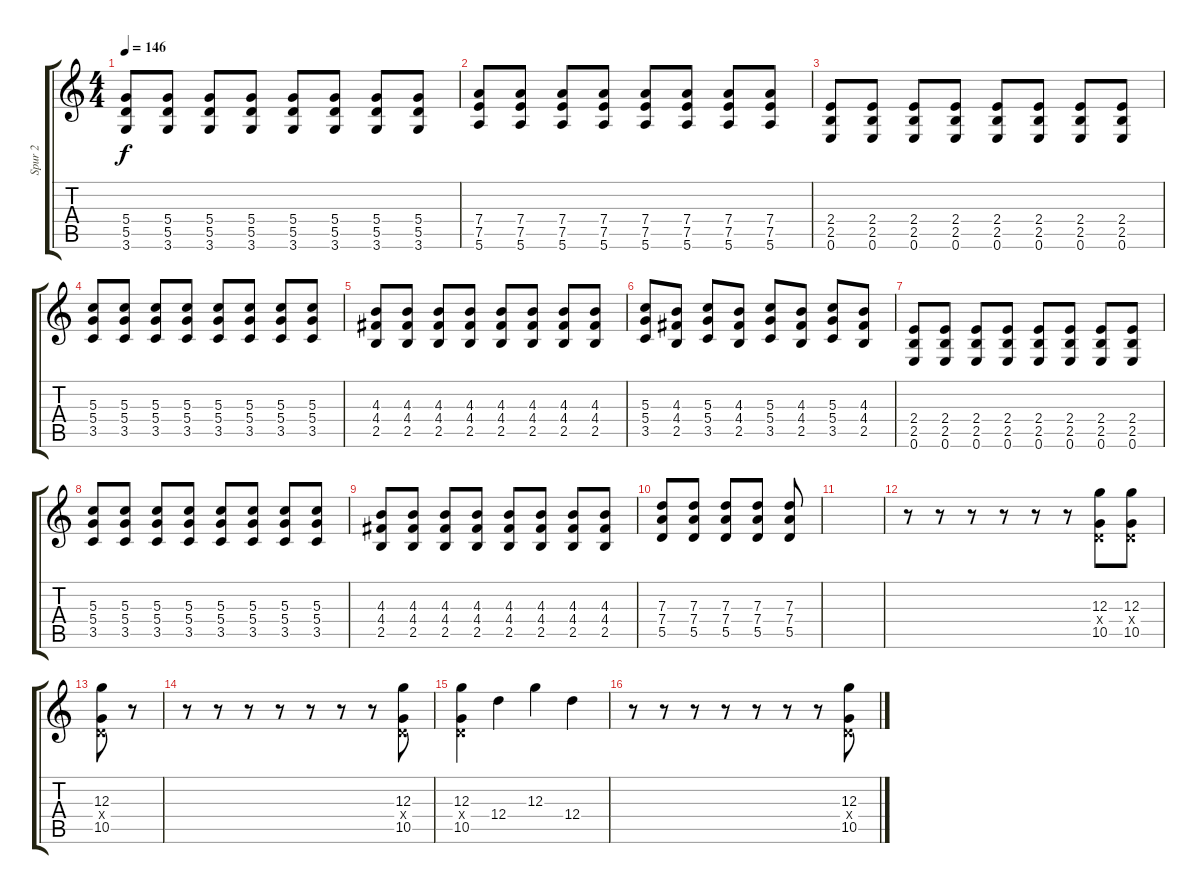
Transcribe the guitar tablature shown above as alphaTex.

\track ("Spur 2" "Spur 2") {instrument distortionguitar}
\staff {score tabs}
\tuning (E4 B3 G3 D3 A2 E2) {hide}
\ts (4 4)
\tempo 146
\clef g2
\ks c
(5.4 5.5 3.6).8{dy f} (5.4 5.5 3.6).8 (5.4 5.5 3.6).8 (5.4 5.5 3.6).8 (5.4 5.5 3.6).8 (5.4 5.5 3.6).8 (5.4 5.5 3.6).8 (5.4 5.5 3.6).8 |
(7.4 7.5 5.6).8 (7.4 7.5 5.6).8 (7.4 7.5 5.6).8 (7.4 7.5 5.6).8 (7.4 7.5 5.6).8 (7.4 7.5 5.6).8 (7.4 7.5 5.6).8 (7.4 7.5 5.6).8 |
(2.4 2.5 0.6).8 (2.4 2.5 0.6).8 (2.4 2.5 0.6).8 (2.4 2.5 0.6).8 (2.4 2.5 0.6).8 (2.4 2.5 0.6).8 (2.4 2.5 0.6).8 (2.4 2.5 0.6).8 |
(5.3 5.4 3.5).8 (5.3 5.4 3.5).8 (5.3 5.4 3.5).8 (5.3 5.4 3.5).8 (5.3 5.4 3.5).8 (5.3 5.4 3.5).8 (5.3 5.4 3.5).8 (5.3 5.4 3.5).8 |
(4.3 4.4 2.5).8 (4.3 4.4 2.5).8 (4.3 4.4 2.5).8 (4.3 4.4 2.5).8 (4.3 4.4 2.5).8 (4.3 4.4 2.5).8 (4.3 4.4 2.5).8 (4.3 4.4 2.5).8 |
(5.3 5.4 3.5).8 (4.3 4.4 2.5).8 (5.3 5.4 3.5).8 (4.3 4.4 2.5).8 (5.3 5.4 3.5).8 (4.3 4.4 2.5).8 (5.3 5.4 3.5).8 (4.3 4.4 2.5).8 |
(2.4 2.5 0.6).8 (2.4 2.5 0.6).8 (2.4 2.5 0.6).8 (2.4 2.5 0.6).8 (2.4 2.5 0.6).8 (2.4 2.5 0.6).8 (2.4 2.5 0.6).8 (2.4 2.5 0.6).8 |
(5.3 5.4 3.5).8 (5.3 5.4 3.5).8 (5.3 5.4 3.5).8 (5.3 5.4 3.5).8 (5.3 5.4 3.5).8 (5.3 5.4 3.5).8 (5.3 5.4 3.5).8 (5.3 5.4 3.5).8 |
(4.3 4.4 2.5).8 (4.3 4.4 2.5).8 (4.3 4.4 2.5).8 (4.3 4.4 2.5).8 (4.3 4.4 2.5).8 (4.3 4.4 2.5).8 (4.3 4.4 2.5).8 (4.3 4.4 2.5).8 |
(7.3 7.4 5.5).8 (7.3 7.4 5.5).8 (7.3 7.4 5.5).8 (7.3 7.4 5.5).8 (7.3 7.4 5.5).8 |
|
r.8 r.8 r.8 r.8 r.8 r.8 (12.3 0.4{x} 10.5).8 (12.3 0.4{x} 10.5).8 |
(12.3 0.4{x} 10.5).8 r.8 |
r.8 r.8 r.8 r.8 r.8 r.8 r.8 (12.3 0.4{x} 10.5).8 |
(12.3 0.4{x} 10.5).4 12.4.4 12.3.4 12.4.4 |
r.8 r.8 r.8 r.8 r.8 r.8 r.8 (12.3 0.4{x} 10.5).8
